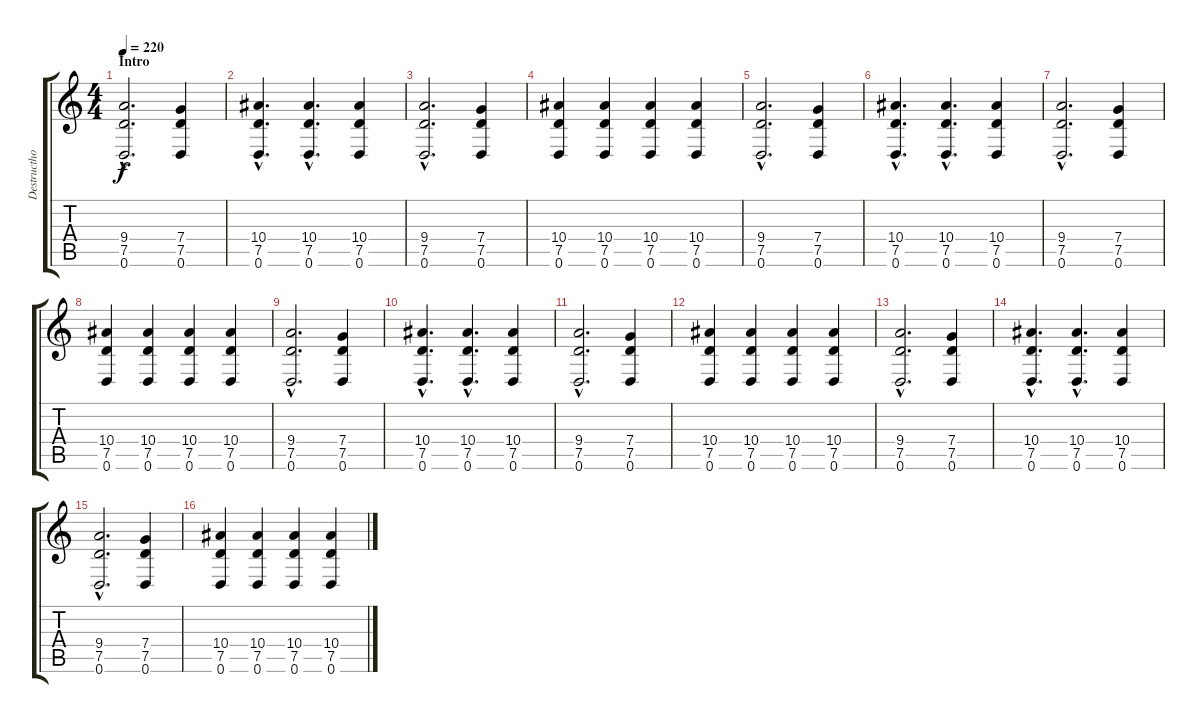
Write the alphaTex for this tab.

\track ("Destructhor" "Destructho") {instrument overdrivenguitar}
\staff {score tabs}
\tuning (D4 A3 F3 C3 G2 D2) {hide}
\ts (4 4)
\section ("" "Intro")
\tempo 220
\clef g2
\ks c
(9.4{hac} 7.5{hac} 0.6{hac}).2{d dy f instrument overdrivenguitar} (7.4 7.5 0.6).4 |
(10.4{hac} 7.5{hac} 0.6{hac}).4{d} (10.4{hac} 7.5{hac} 0.6{hac}).4{d} (10.4 7.5 0.6).4 |
(9.4{hac} 7.5{hac} 0.6{hac}).2{d} (7.4 7.5 0.6).4 |
(10.4 7.5 0.6).4 (10.4 7.5 0.6).4 (10.4 7.5 0.6).4 (10.4 7.5 0.6).4 |
(9.4{hac} 7.5{hac} 0.6{hac}).2{d} (7.4 7.5 0.6).4 |
(10.4{hac} 7.5{hac} 0.6{hac}).4{d} (10.4{hac} 7.5{hac} 0.6{hac}).4{d} (10.4 7.5 0.6).4 |
(9.4{hac} 7.5{hac} 0.6{hac}).2{d} (7.4 7.5 0.6).4 |
(10.4 7.5 0.6).4 (10.4 7.5 0.6).4 (10.4 7.5 0.6).4 (10.4 7.5 0.6).4 |
(9.4{hac} 7.5{hac} 0.6{hac}).2{d} (7.4 7.5 0.6).4 |
(10.4{hac} 7.5{hac} 0.6{hac}).4{d} (10.4{hac} 7.5{hac} 0.6{hac}).4{d} (10.4 7.5 0.6).4 |
(9.4{hac} 7.5{hac} 0.6{hac}).2{d} (7.4 7.5 0.6).4 |
(10.4 7.5 0.6).4 (10.4 7.5 0.6).4 (10.4 7.5 0.6).4 (10.4 7.5 0.6).4 |
(9.4{hac} 7.5{hac} 0.6{hac}).2{d} (7.4 7.5 0.6).4 |
(10.4{hac} 7.5{hac} 0.6{hac}).4{d} (10.4{hac} 7.5{hac} 0.6{hac}).4{d} (10.4 7.5 0.6).4 |
(9.4{hac} 7.5{hac} 0.6{hac}).2{d} (7.4 7.5 0.6).4 |
(10.4 7.5 0.6).4 (10.4 7.5 0.6).4 (10.4 7.5 0.6).4 (10.4 7.5 0.6).4
